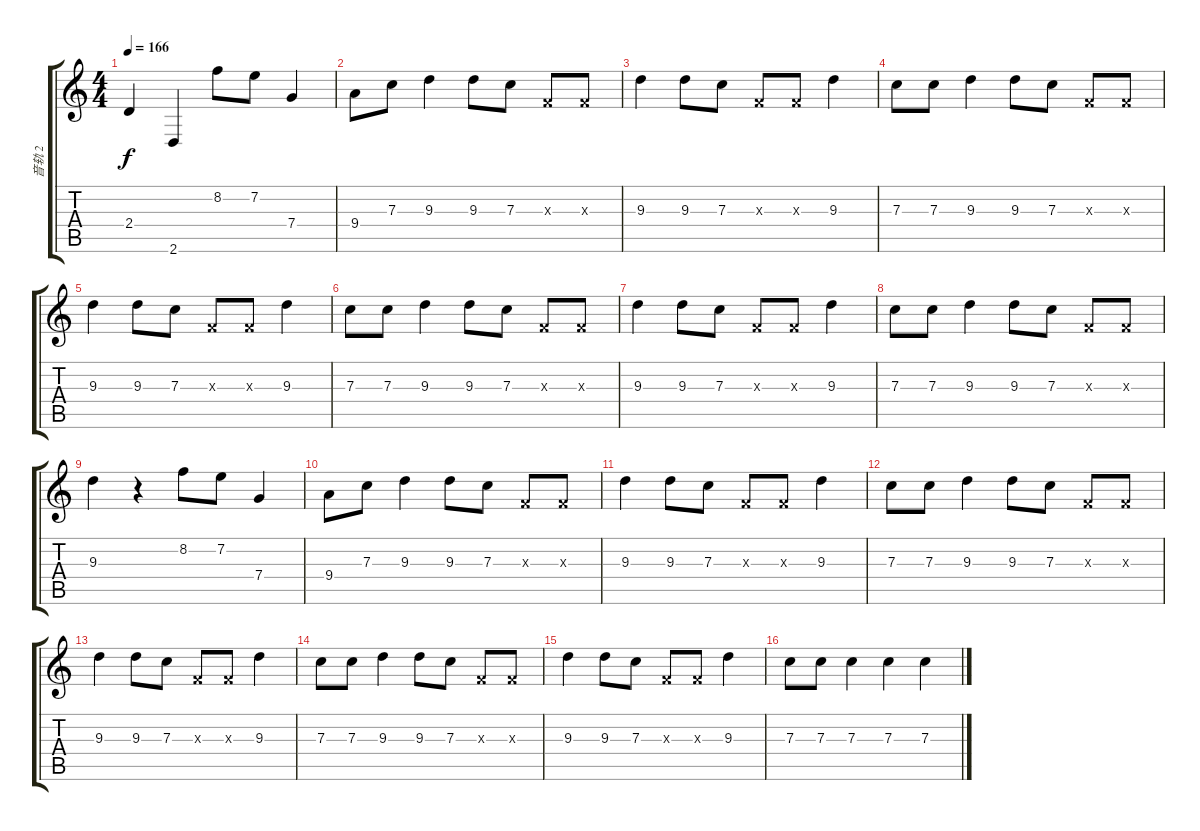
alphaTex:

\track ("音轨 2" "音轨 2") {instrument overdrivenguitar}
\staff {score tabs}
\tuning (D4 A3 F3 C3 G2 C2) {hide}
\ts (4 4)
\tempo 166
\clef g2
\ks c
2.4.4{dy f} 2.6.4 8.2.8 7.2.8 7.4.4 |
9.4.8 7.3.8 9.3.4 9.3.8 7.3.8 0.3{x}.8 0.3{x}.8 |
9.3.4 9.3.8 7.3.8 0.3{x}.8 0.3{x}.8 9.3.4 |
7.3.8 7.3.8 9.3.4 9.3.8 7.3.8 0.3{x}.8 0.3{x}.8 |
9.3.4 9.3.8 7.3.8 0.3{x}.8 0.3{x}.8 9.3.4 |
7.3.8 7.3.8 9.3.4 9.3.8 7.3.8 0.3{x}.8 0.3{x}.8 |
9.3.4 9.3.8 7.3.8 0.3{x}.8 0.3{x}.8 9.3.4 |
7.3.8 7.3.8 9.3.4 9.3.8 7.3.8 0.3{x}.8 0.3{x}.8 |
9.3.4 r.4 8.2.8 7.2.8 7.4.4 |
9.4.8 7.3.8 9.3.4 9.3.8 7.3.8 0.3{x}.8 0.3{x}.8 |
9.3.4 9.3.8 7.3.8 0.3{x}.8 0.3{x}.8 9.3.4 |
7.3.8 7.3.8 9.3.4 9.3.8 7.3.8 0.3{x}.8 0.3{x}.8 |
9.3.4 9.3.8 7.3.8 0.3{x}.8 0.3{x}.8 9.3.4 |
7.3.8 7.3.8 9.3.4 9.3.8 7.3.8 0.3{x}.8 0.3{x}.8 |
9.3.4 9.3.8 7.3.8 0.3{x}.8 0.3{x}.8 9.3.4 |
7.3.8 7.3.8 7.3.4 7.3.4 7.3.4
